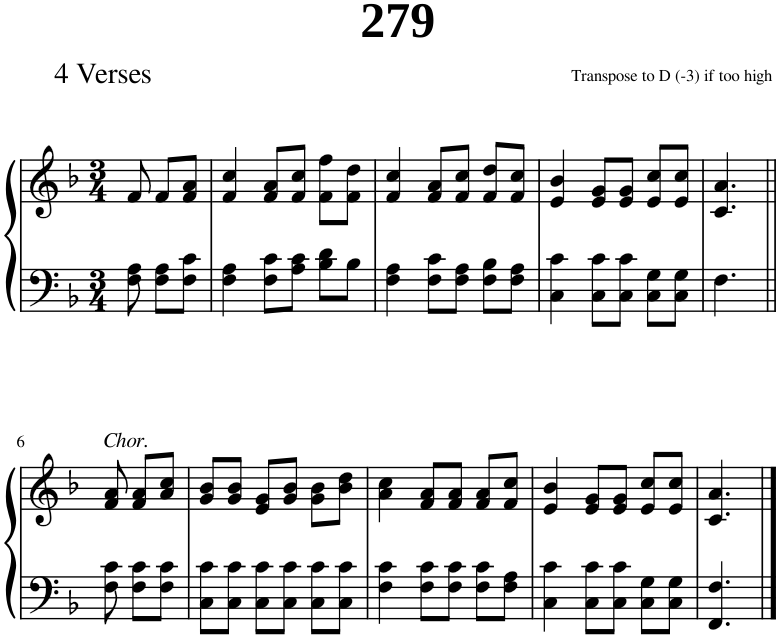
**kern	**kern
*part1	*part1
*staff2	*staff1
*I"Piano	*
*I'Pno.	*
*clefF4	*clefG2
*k[b-]	*k[b-]
*M3/4	*M3/4
=1	=1
8F\ 8A\	8f/
8F\ 8A\L	8f/L
8F\ 8c\J	8f/ 8a/J
=2	=2
4F\ 4A\	4f/ 4cc/
8F\ 8c\L	8f/ 8a/L
8A\ 8c\J	8f/ 8cc/J
8B-\ 8d\L	8f\ 8ff\L
8B-\J	8f\ 8dd\J
=3	=3
4F\ 4A\	4f/ 4cc/
8F\ 8c\L	8f/ 8a/L
8F\ 8A\J	8f/ 8cc/J
8F\ 8B-\L	8f/ 8dd/L
8F\ 8A\J	8f/ 8cc/J
=4	=4
4C\ 4c\	4e/ 4b-/
8C\ 8c\L	8e/ 8g/L
8C\ 8c\J	8e/ 8g/J
8C\ 8G\L	8e/ 8cc/L
8C\ 8G\J	8e/ 8cc/J
=5	=5
4.F\	4.c/ 4.a/
!!LO:LB:g=z
=6||	=6||
!	!LO:TX:a:i:t=Chor.
8F\ 8c\	8f/ 8a/
8F\ 8c\L	8f/ 8a/L
8F\ 8c\J	8a/ 8cc/J
=7	=7
8C\ 8c\L	8g/ 8b-/L
8C\ 8c\J	8g/ 8b-/J
8C\ 8c\L	8e/ 8g/L
8C\ 8c\J	8g/ 8b-/J
8C\ 8c\L	8g\ 8b-\L
8C\ 8c\J	8b-\ 8dd\J
=8	=8
4F\ 4c\	4a\ 4cc\
8F\ 8c\L	8f/ 8a/L
8F\ 8c\J	8f/ 8a/J
8F\ 8c\L	8f/ 8a/L
8F\ 8A\J	8f/ 8cc/J
=9	=9
4C\ 4c\	4e/ 4b-/
8C\ 8c\L	8e/ 8g/L
8C\ 8c\J	8e/ 8g/J
8C\ 8G\L	8e/ 8cc/L
8C\ 8G\J	8e/ 8cc/J
=10	=10
4.FF/ 4.F/	4.c/ 4.a/
==	==
*-	*-
